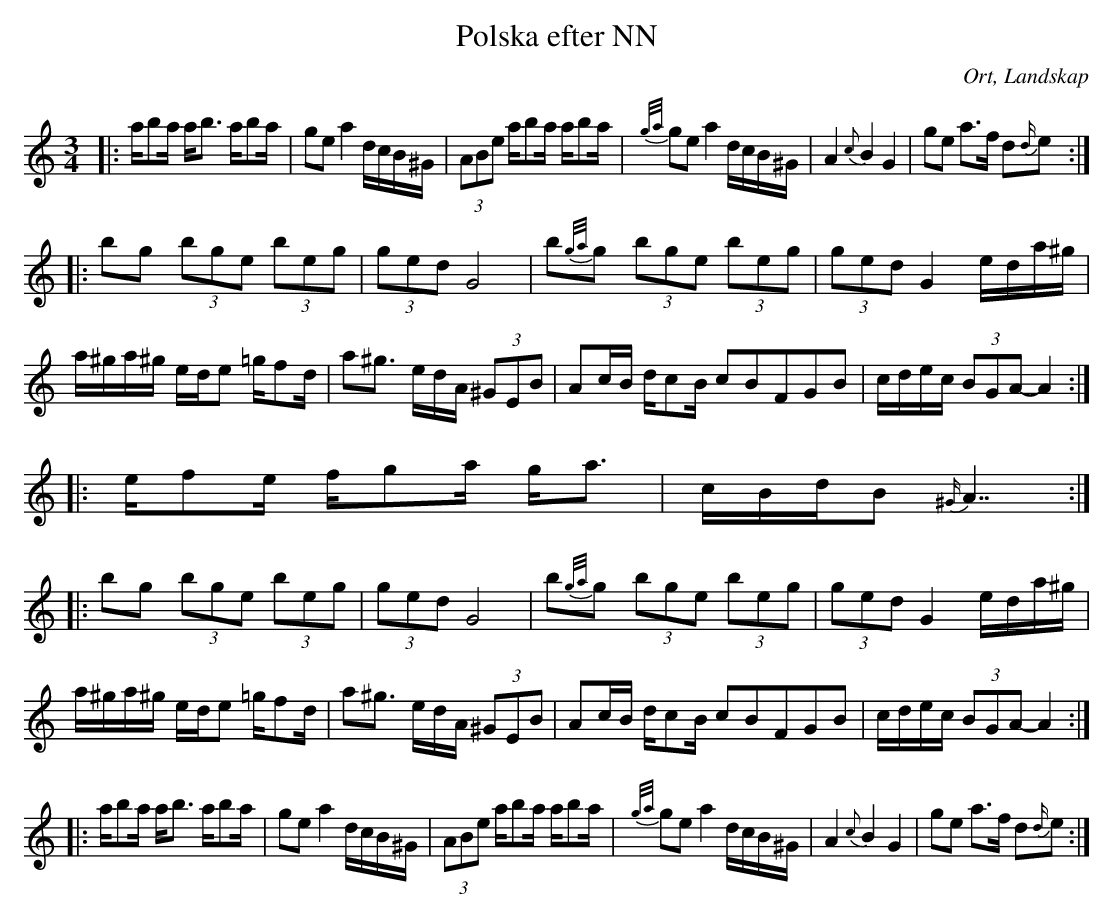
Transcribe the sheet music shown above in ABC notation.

X:1
T:Polska efter NN
O:Ort, Landskap
M:3/4
L:1/8
K:C
|: a/ba/ a<b a/ba/|ge a2 d/c/B/^G/| (3ABe a/ba/ a/ba/ | {g/a/}ge a2 d/c/B/^G/| A2 {c}B2 G2 | ge a>f d{d/}e:|
|:bg (3bge (3beg| (3ged G4 |b{g/a/}g (3bge (3beg| (3ged G2 e/d/a/^g/| a/^g/a/^g/ e/d/e =g/fd/ |a^g3/2 /e/d/A/ (3^GEB| Ac/B/ d/cB/ c2/5B2/5F2/5G2/5B2/5|  c/d/e/c/ (3BGA-A2 :|
|:e/fe/ f/ga/ g/a3/2 |c/B/d/B {^G/}A7/2:|
|:bg (3bge (3beg| (3ged G4 |b{g/a/}g (3bge (3beg| (3ged G2 e/d/a/^g/| a/^g/a/^g/ e/d/e =g/fd/ |a^g3/2 /e/d/A/ (3^GEB| Ac/B/ d/cB/ c2/5B2/5F2/5G2/5B2/5|  c/d/e/c/ (3BGA-A2 :|
|: a/ba/ a<b a/ba/|ge a2 d/c/B/^G/| (3ABe a/ba/ a/ba/ | {g/a/}ge a2 d/c/B/^G/| A2 {c}B2 G2 | ge a>f d{d/}e:|
